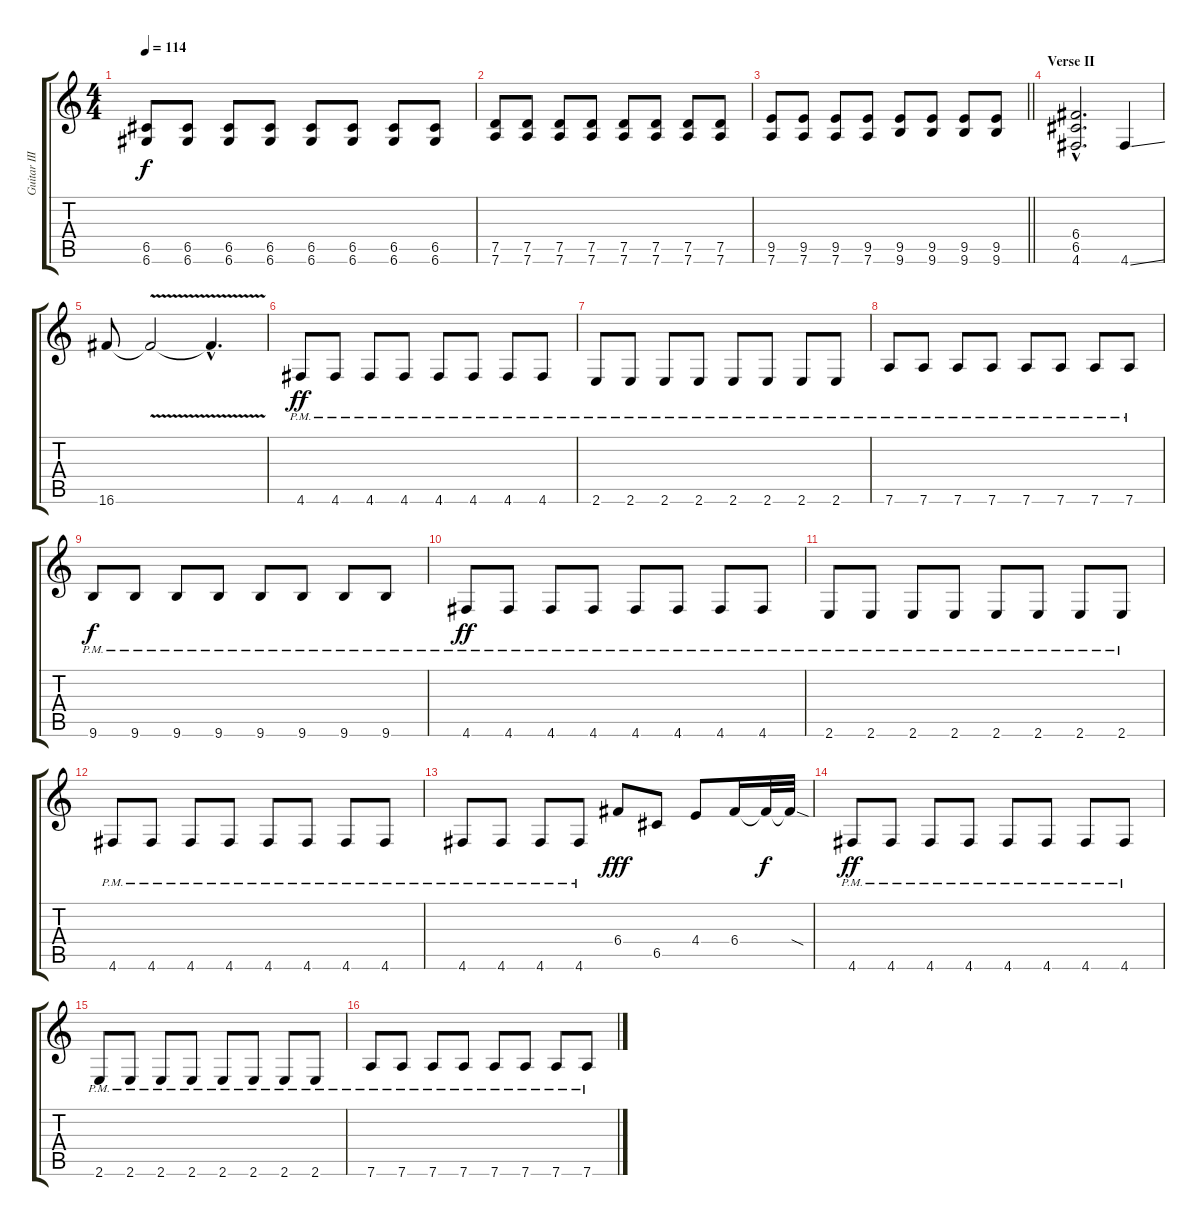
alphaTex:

\track ("Guitar III" "Guitar III") {instrument distortionguitar}
\staff {score tabs}
\tuning (D4 A3 F3 C3 G2 D2) {hide}
\ts (4 4)
\tempo 114
\clef g2
\ks c
(6.5 6.6).8{dy f} (6.5 6.6).8 (6.5 6.6).8 (6.5 6.6).8 (6.5 6.6).8 (6.5 6.6).8 (6.5 6.6).8 (6.5 6.6).8 |
(7.5 7.6).8 (7.5 7.6).8 (7.5 7.6).8 (7.5 7.6).8 (7.5 7.6).8 (7.5 7.6).8 (7.5 7.6).8 (7.5 7.6).8 |
\barLineRight lightlight
(9.5 7.6).8 (9.5 7.6).8 (9.5 7.6).8 (9.5 7.6).8 (9.5 9.6).8 (9.5 9.6).8 (9.5 9.6).8 (9.5 9.6).8 |
\section ("" "Verse II")
(6.4{hac} 6.5{hac} 4.6{hac}).2{d} 4.6{ss}.4 |
16.6.8 16.6{v t}.2 16.6{hac t}.4{d} |
4.6{pm}.8{dy ff} 4.6{pm}.8 4.6{pm}.8 4.6{pm}.8 4.6{pm}.8 4.6{pm}.8 4.6{pm}.8 4.6{pm}.8 |
2.6{pm}.8 2.6{pm}.8 2.6{pm}.8 2.6{pm}.8 2.6{pm}.8 2.6{pm}.8 2.6{pm}.8 2.6{pm}.8 |
7.6{pm}.8 7.6{pm}.8 7.6{pm}.8 7.6{pm}.8 7.6{pm}.8 7.6{pm}.8 7.6{pm}.8 7.6{pm}.8 |
9.6{pm}.8{dy f} 9.6{pm}.8 9.6{pm}.8 9.6{pm}.8 9.6{pm}.8 9.6{pm}.8 9.6{pm}.8 9.6{pm}.8 |
4.6{pm}.8{dy ff} 4.6{pm}.8 4.6{pm}.8 4.6{pm}.8 4.6{pm}.8 4.6{pm}.8 4.6{pm}.8 4.6{pm}.8 |
2.6{pm}.8 2.6{pm}.8 2.6{pm}.8 2.6{pm}.8 2.6{pm}.8 2.6{pm}.8 2.6{pm}.8 2.6{pm}.8 |
4.6{pm}.8 4.6{pm}.8 4.6{pm}.8 4.6{pm}.8 4.6{pm}.8 4.6{pm}.8 4.6{pm}.8 4.6{pm}.8 |
4.6{pm}.8 4.6{pm}.8 4.6{pm}.8 4.6{pm}.8 6.4.8{dy fff} 6.5.8 4.4.8 6.4.16 6.4{t}.32{dy f} 6.4{sod t}.32 |
4.6{pm}.8{dy ff} 4.6{pm}.8 4.6{pm}.8 4.6{pm}.8 4.6{pm}.8 4.6{pm}.8 4.6{pm}.8 4.6{pm}.8 |
2.6{pm}.8 2.6{pm}.8 2.6{pm}.8 2.6{pm}.8 2.6{pm}.8 2.6{pm}.8 2.6{pm}.8 2.6{pm}.8 |
7.6{pm}.8 7.6{pm}.8 7.6{pm}.8 7.6{pm}.8 7.6{pm}.8 7.6{pm}.8 7.6{pm}.8 7.6{pm}.8
